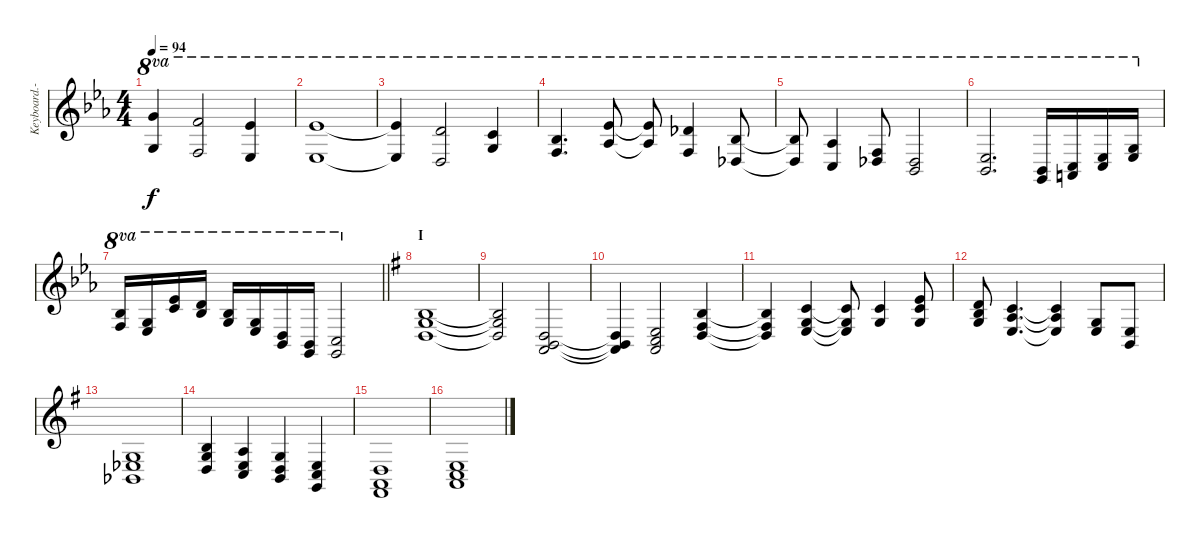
\track ("Keyboard.-III" "Keyboard.-") {instrument stringensemble1}
\staff {score}
\tuning (E4 B3 G3 D3 A2 E2 B1) {hide}
\ts (4 4)
\tempo 94
\clef g2
\ks eb
(15.1{t} 12.3{t}).4{ot 8va dy f} (13.1 10.3).2{ot 8va} (11.1 8.3).4{ot 8va} |
(11.1 8.3).1{ot 8va} |
(11.1{t} 8.3{t}).4{ot 8va} (10.1 7.3).2{ot 8va} (8.1 8.2).4{ot 8va} |
(6.1 6.2).4{d ot 8va} (11.1 9.2).8{ot 8va} (11.1{t} 9.2{t}).8{ot 8va} (9.1 6.2).4{ot 8va} (6.1 2.2).8{ot 8va} |
(6.1{t} 2.2{t}).8{ot 8va} (4.1 1.2).4{ot 8va} (1.1 2.2).8{ot 8va} (2.2 3.3).2{ot 8va} |
(4.2 3.3).2{d ot 8va} (3.3 5.4).16{ot 8va} (1.2 2.3).16{ot 8va} (4.2 5.3).16{ot 8va} (3.1 4.2).16{ot 8va} |
\barLineRight lightlight
(6.1 6.2).16{ot 8va} (3.1 4.2).16{ot 8va} (11.1 13.2).16{ot 8va} (10.1 11.2).16{ot 8va} (6.1 8.2).16{ot 8va} (3.1 4.2).16{ot 8va} (3.2 3.3).16{ot 8va} (3.3 5.4).16{ot 8va} (1.2 5.4).2{ot 8va} |
\section ("" "I")
\ks g
(0.2 0.3 0.4).1 |
(0.2{t} 0.3{t} 0.4{t}).2 (0.4 2.5 5.6).2 |
(0.4{t} 2.5{t} 5.6{t}).4 (2.4 3.5 5.6).2 (0.2 4.4 5.5).4 |
(0.2{t} 4.4{t} 5.5{t}).4 (1.2 0.3 2.4).4 (1.2{t} 0.3{t} 2.4{t}).8 (1.2 0.3).4 (0.1 1.2 0.3).8 |
(3.2 4.3 5.4).8 (1.2 2.3 2.4).4{d} (1.2{t} 2.3{t} 2.4{t}).4 (0.3 2.4).8 (2.4 2.5).8 |
(0.3 1.4{acc b} 1.5{acc b}).1 |
(0.2 0.3 0.4).4 (2.3 2.4 3.5).4 (0.3 0.4 2.5).4 (2.4 3.5 3.6).4 |
(0.4 0.5 2.6).1 |
(2.4 3.5 5.6).1
